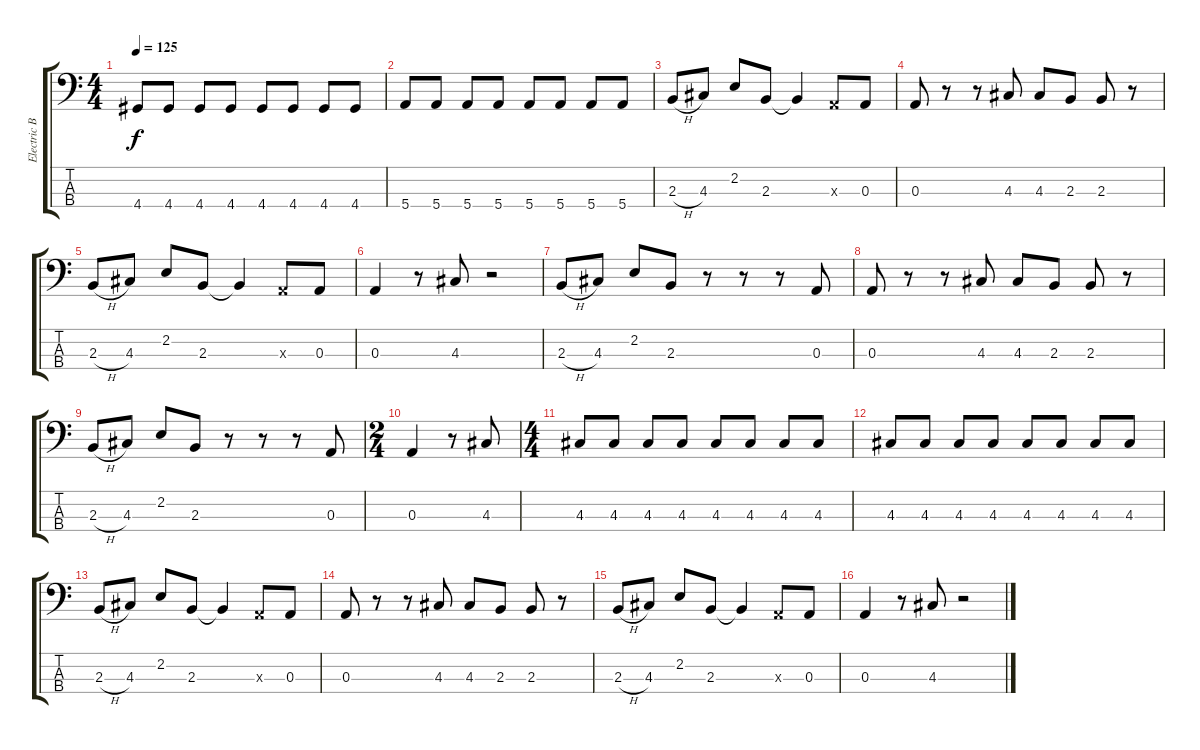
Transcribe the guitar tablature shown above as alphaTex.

\track ("Electric Bass" "Electric B") {instrument electricbassfinger}
\staff {score tabs}
\tuning (G2 D2 A1 E1) {hide}
\ts (4 4)
\tempo 125
\clef f4
\ks c
4.4.8{dy f} 4.4.8 4.4.8 4.4.8 4.4.8 4.4.8 4.4.8 4.4.8 |
5.4.8 5.4.8 5.4.8 5.4.8 5.4.8 5.4.8 5.4.8 5.4.8 |
2.3{h}.8 4.3.8 2.2.8 2.3.8 2.3{t}.4 0.3{x}.8 0.3.8 |
0.3.8 r.8 r.8 4.3.8 4.3.8 2.3.8 2.3.8 r.8 |
2.3{h}.8 4.3.8 2.2.8 2.3.8 2.3{t}.4 0.3{x}.8 0.3.8 |
0.3.4 r.8 4.3.8 r.2 |
2.3{h}.8 4.3.8 2.2.8 2.3.8 r.8 r.8 r.8 0.3.8 |
0.3.8 r.8 r.8 4.3.8 4.3.8 2.3.8 2.3.8 r.8 |
2.3{h}.8 4.3.8 2.2.8 2.3.8 r.8 r.8 r.8 0.3.8 |
\ts (2 4)
0.3.4 r.8 4.3.8 |
\ts (4 4)
4.3.8 4.3.8 4.3.8 4.3.8 4.3.8 4.3.8 4.3.8 4.3.8 |
4.3.8 4.3.8 4.3.8 4.3.8 4.3.8 4.3.8 4.3.8 4.3.8 |
2.3{h}.8 4.3.8 2.2.8 2.3.8 2.3{t}.4 0.3{x}.8 0.3.8 |
0.3.8 r.8 r.8 4.3.8 4.3.8 2.3.8 2.3.8 r.8 |
2.3{h}.8 4.3.8 2.2.8 2.3.8 2.3{t}.4 0.3{x}.8 0.3.8 |
0.3.4 r.8 4.3.8 r.2
